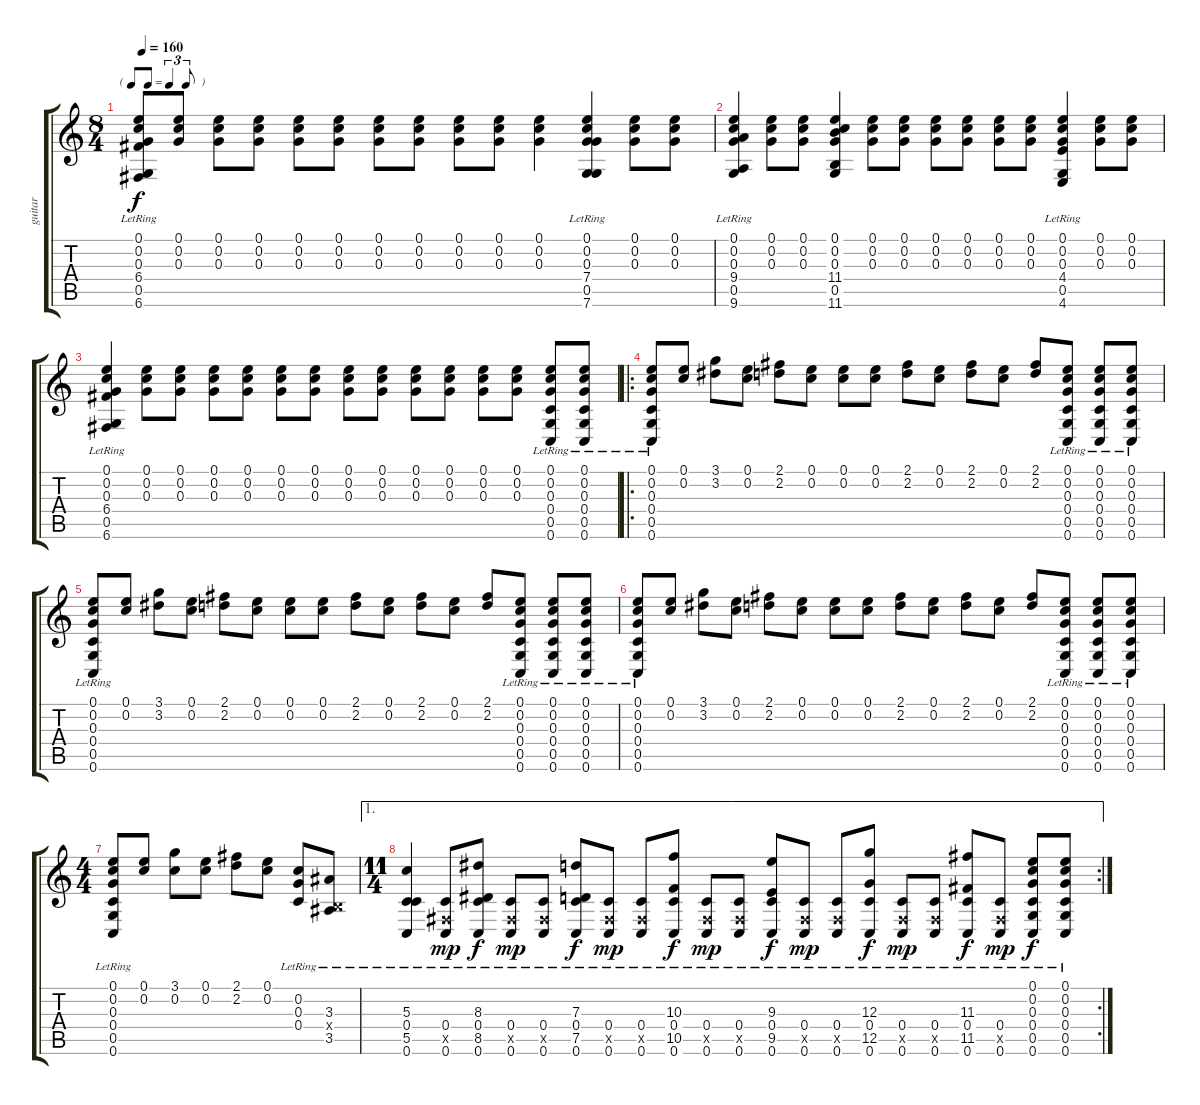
\track ("guitar" "guitar") {instrument acousticguitarsteel}
\staff {score tabs}
\tuning (E4 C4 G3 C3 G2 C2) {hide}
\ts (8 4)
\tf triplet8th
\tempo 160
\clef g2
\ks c
(0.1 0.2 0.3 6.4{lr} 0.5{lr} 6.6{lr}).8{dy f volume 16} (0.1 0.2 0.3).8{volume 11} (0.1 0.2 0.3).8 (0.1 0.2 0.3).8 (0.1 0.2 0.3).8 (0.1 0.2 0.3).8 (0.1 0.2 0.3).8 (0.1 0.2 0.3).8 (0.1 0.2 0.3).8 (0.1 0.2 0.3).8 (0.1 0.2 0.3).4 (0.1 0.2 0.3 7.4{lr} 0.5{lr} 7.6{lr}).4{volume 16} (0.1 0.2 0.3).8{volume 11} (0.1 0.2 0.3).8 |
(0.1 0.2 0.3 9.4{lr} 0.5{lr} 9.6{lr}).4{volume 16} (0.1 0.2 0.3).8{volume 11} (0.1 0.2 0.3).8 (0.1 0.2 0.3 11.4 0.5 11.6).4{volume 16} (0.1 0.2 0.3).8{volume 13} (0.1 0.2 0.3).8 (0.1 0.2 0.3).8 (0.1 0.2 0.3).8 (0.1 0.2 0.3).8 (0.1 0.2 0.3).8 (0.1 0.2 0.3 4.4{lr} 0.5{lr} 4.6{lr}).4{volume 16} (0.1 0.2 0.3).8{volume 11} (0.1 0.2 0.3).8 |
(0.1 0.2 0.3 6.4{lr} 0.5{lr} 6.6{lr}).4{volume 16} (0.1 0.2 0.3).8{volume 11} (0.1 0.2 0.3).8 (0.1 0.2 0.3).8 (0.1 0.2 0.3).8 (0.1 0.2 0.3).8 (0.1 0.2 0.3).8 (0.1 0.2 0.3).8 (0.1 0.2 0.3).8 (0.1 0.2 0.3).8 (0.1 0.2 0.3).8 (0.1 0.2 0.3).8 (0.1 0.2 0.3).8 (0.1 0.2 0.3 0.4{lr} 0.5{lr} 0.6{lr}).8 (0.1 0.2 0.3 0.4{lr} 0.5{lr} 0.6{lr}).8 |
\ro
(0.1 0.2 0.3 0.4{lr} 0.5{lr} 0.6{lr}).8 (0.1 0.2).8 (3.1 3.2).8 (0.1 0.2).8 (2.1 2.2).8 (0.1 0.2).8 (0.1 0.2).8 (0.1 0.2).8 (2.1 2.2).8 (0.1 0.2).8 (2.1 2.2).8 (0.1 0.2).8 (2.1 2.2).8 (0.1 0.2 0.3 0.4{lr} 0.5{lr} 0.6{lr}).8 (0.1 0.2 0.3 0.4{lr} 0.5{lr} 0.6{lr}).8 (0.1 0.2 0.3 0.4{lr} 0.5{lr} 0.6{lr}).8 |
(0.1 0.2 0.3 0.4{lr} 0.5{lr} 0.6{lr}).8 (0.1 0.2).8 (3.1 3.2).8 (0.1 0.2).8 (2.1 2.2).8 (0.1 0.2).8 (0.1 0.2).8 (0.1 0.2).8 (2.1 2.2).8 (0.1 0.2).8 (2.1 2.2).8 (0.1 0.2).8 (2.1 2.2).8 (0.1 0.2 0.3 0.4{lr} 0.5{lr} 0.6{lr}).8 (0.1 0.2 0.3 0.4{lr} 0.5{lr} 0.6{lr}).8 (0.1 0.2 0.3 0.4{lr} 0.5{lr} 0.6{lr}).8 |
(0.1 0.2 0.3 0.4{lr} 0.5{lr} 0.6{lr}).8 (0.1 0.2).8 (3.1 3.2).8 (0.1 0.2).8 (2.1 2.2).8 (0.1 0.2).8 (0.1 0.2).8 (0.1 0.2).8 (2.1 2.2).8 (0.1 0.2).8 (2.1 2.2).8 (0.1 0.2).8 (2.1 2.2).8 (0.1 0.2 0.3 0.4{lr} 0.5{lr} 0.6{lr}).8 (0.1 0.2 0.3 0.4{lr} 0.5{lr} 0.6{lr}).8 (0.1 0.2 0.3 0.4{lr} 0.5{lr} 0.6{lr}).8 |
\ts (4 4)
(0.1 0.2 0.3 0.4{lr} 0.5{lr} 0.6{lr}).8 (0.1 0.2).8 (3.1 0.2).8 (0.1 0.2).8 (2.1 2.2).8 (0.1 0.2).8 (0.2 0.3 0.4{lr}).8 (3.3 -1.4{lr x} 3.5{lr}).8 |
\ae 1
\rc 2
\ts (11 4)
(5.3 0.4{lr} 5.5{lr} 0.6{lr}).4 (0.4{lr} -1.5{lr x} 0.6{lr}).8{dy mp} (8.3 0.4{lr} 8.5{lr} 0.6{lr}).8{dy f} (0.4{lr} -1.5{lr x} 0.6{lr}).8{dy mp} (0.4{lr} -1.5{lr x} 0.6{lr}).8 (7.3 0.4{lr} 7.5{lr} 0.6{lr}).8{dy f} (0.4{lr} -1.5{lr x} 0.6{lr}).8{dy mp} (0.4{lr} -1.5{lr x} 0.6{lr}).8 (10.3 0.4{lr} 10.5{lr} 0.6{lr}).8{dy f} (0.4{lr} -1.5{lr x} 0.6{lr}).8{dy mp} (0.4{lr} -1.5{lr x} 0.6{lr}).8 (9.3 0.4{lr} 9.5{lr} 0.6{lr}).8{dy f} (0.4{lr} -1.5{lr x} 0.6{lr}).8{dy mp} (0.4{lr} -1.5{lr x} 0.6{lr}).8 (12.3 0.4{lr} 12.5{lr} 0.6{lr}).8{dy f} (0.4{lr} -1.5{lr x} 0.6{lr}).8{dy mp} (0.4{lr} -1.5{lr x} 0.6{lr}).8 (11.3 0.4{lr} 11.5{lr} 0.6{lr}).8{dy f} (0.4{lr} -1.5{lr x} 0.6{lr}).8{dy mp} (0.1 0.2 0.3 0.4{lr} 0.5{lr} 0.6{lr}).8{dy f} (0.1 0.2 0.3 0.4{lr} 0.5{lr} 0.6{lr}).8
